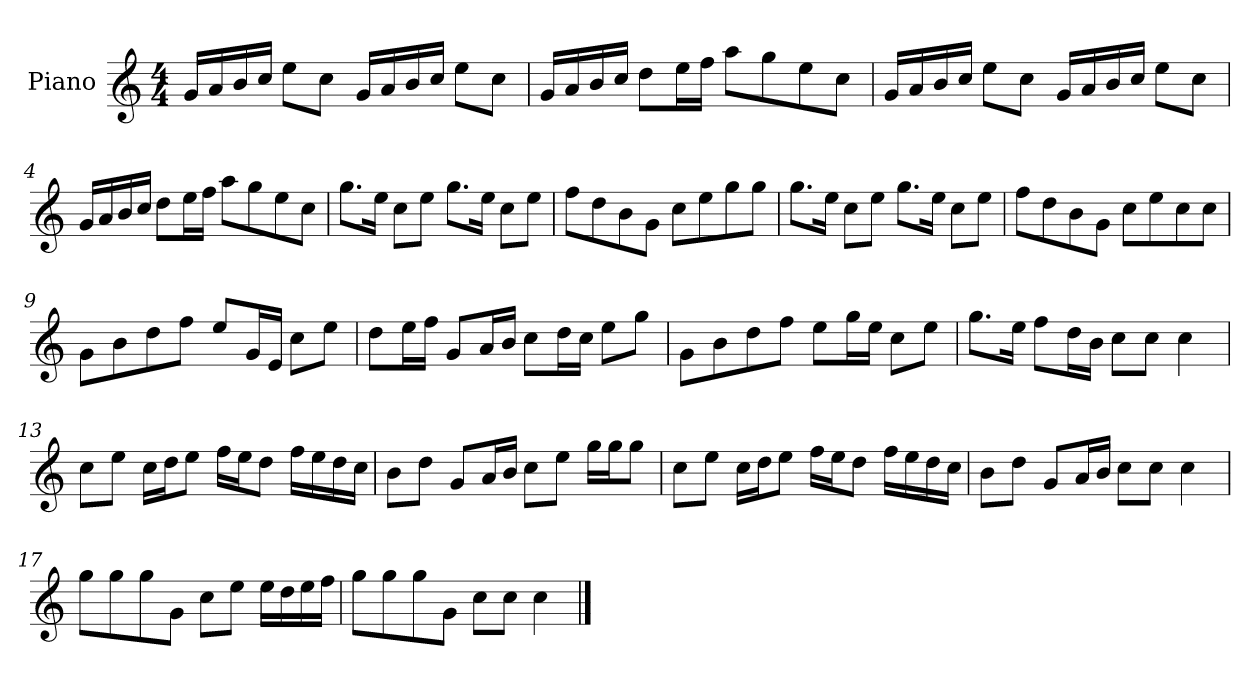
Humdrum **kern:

**kern
*part1
*staff1
*I"Piano
*I'P-no
*clefG2
*k[]
*M4/4
*MM90
=1
16g/LL
16a/
16b/
16cc/JJ
8ee\L
8cc\J
16g/LL
16a/
16b/
16cc/JJ
8ee\L
8cc\J
=2
16g/LL
16a/
16b/
16cc/JJ
8dd\L
16ee\L
16ff\JJ
8aa\L
8gg\
8ee\
8cc\J
=3
16g/LL
16a/
16b/
16cc/JJ
8ee\L
8cc\J
16g/LL
16a/
16b/
16cc/JJ
8ee\L
8cc\J
!!LO:LB:g=z
=4
16g/LL
16a/
16b/
16cc/JJ
8dd\L
16ee\L
16ff\JJ
8aa\L
8gg\
8ee\
8cc\J
=5
8.gg\L
16ee\Jk
8cc\L
8ee\J
8.gg\L
16ee\Jk
8cc\L
8ee\J
=6
8ff\L
8dd\
8b\
8g\J
8cc\L
8ee\
8gg\
8gg\J
=7
8.gg\L
16ee\Jk
8cc\L
8ee\J
8.gg\L
16ee\Jk
8cc\L
8ee\J
=8
8ff\L
8dd\
8b\
8g\J
8cc\L
8ee\
8cc\
8cc\J
!!LO:LB:g=z
=9
8g\L
8b\
8dd\
8ff\J
8ee/L
16g/L
16e/JJ
8cc\L
8ee\J
=10
8dd\L
16ee\L
16ff\JJ
8g/L
16a/L
16b/JJ
8cc\L
16dd\L
16cc\JJ
8ee\L
8gg\J
=11
8g\L
8b\
8dd\
8ff\J
8ee\L
16gg\L
16ee\JJ
8cc\L
8ee\J
=12
8.gg\L
16ee\Jk
8ff\L
16dd\L
16b\JJ
8cc\L
8cc\J
4cc\
!!LO:LB:g=z
=13
8cc\L
8ee\J
16cc\LL
16dd\J
8ee\J
16ff\LL
16ee\J
8dd\J
16ff\LL
16ee\
16dd\
16cc\JJ
=14
8b\L
8dd\J
8g/L
16a/L
16b/JJ
8cc\L
8ee\J
16gg\LL
16gg\J
8gg\J
=15
8cc\L
8ee\J
16cc\LL
16dd\J
8ee\J
16ff\LL
16ee\J
8dd\J
16ff\LL
16ee\
16dd\
16cc\JJ
=16
8b\L
8dd\J
8g/L
16a/L
16b/JJ
8cc\L
8cc\J
4cc\
!!LO:LB:g=z
=17
8gg\L
8gg\
8gg\
8g\J
8cc\L
8ee\J
16ee\LL
16dd\
16ee\
16ff\JJ
=18
8gg\L
8gg\
8gg\
8g\J
8cc\L
8cc\J
4cc\
==
*-
